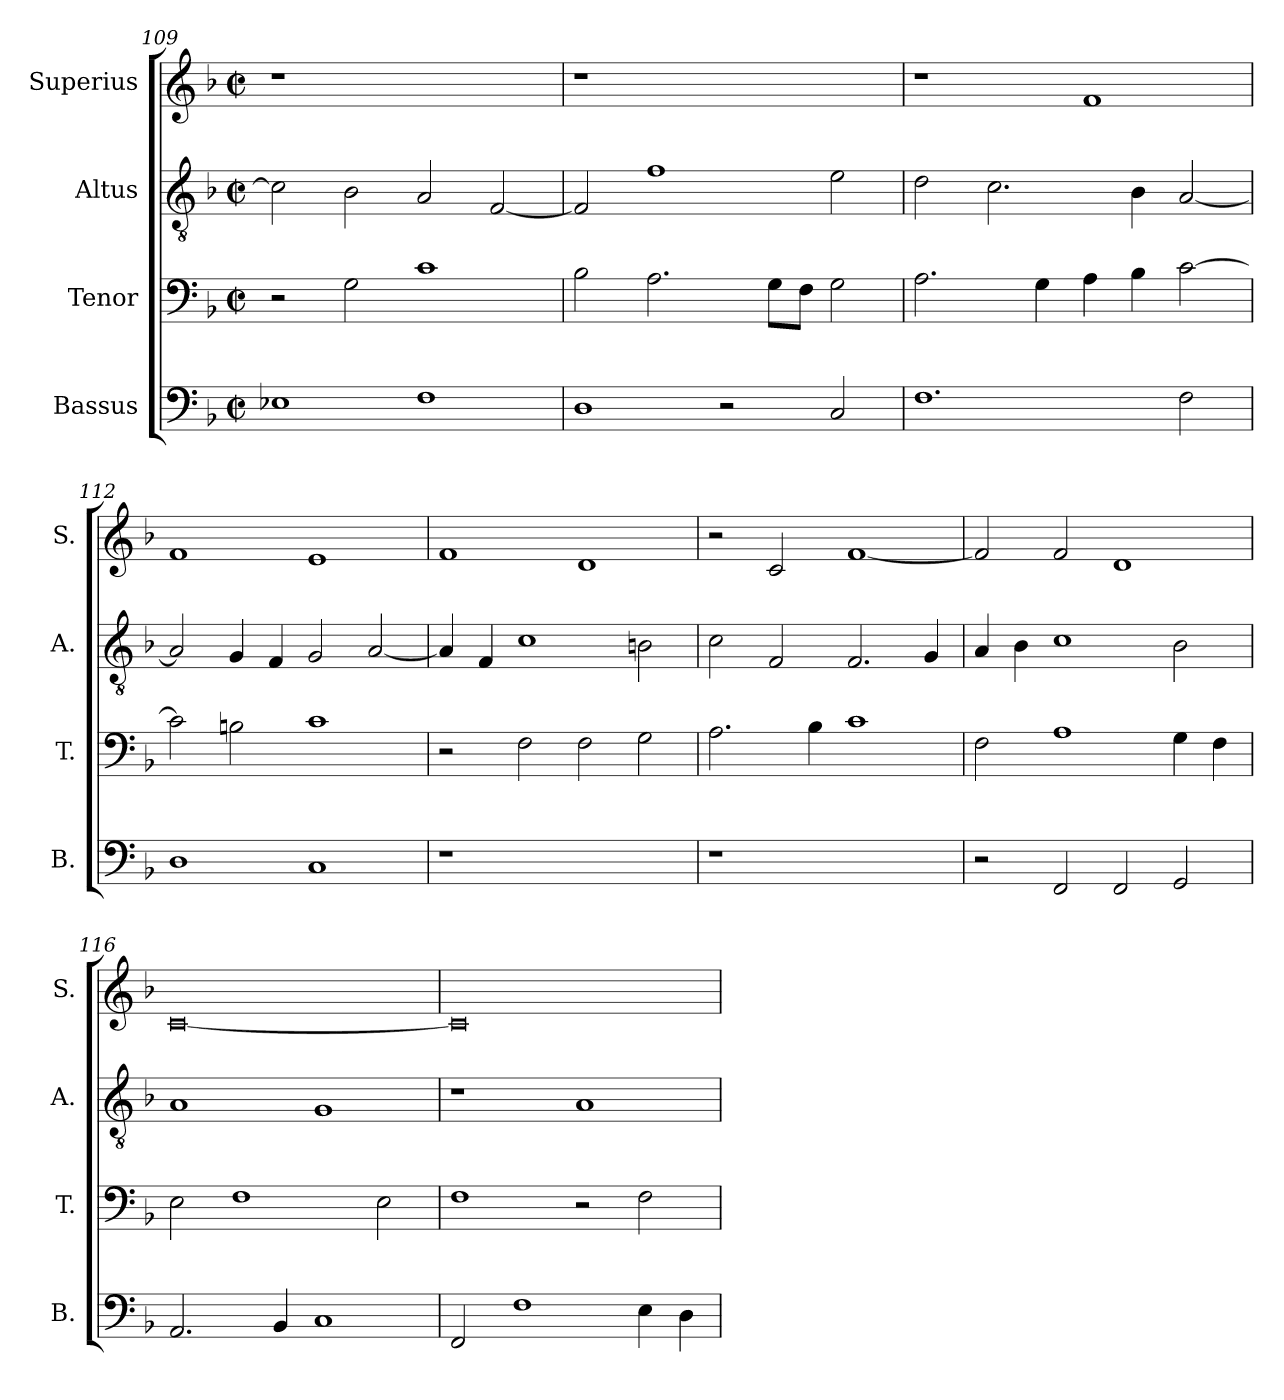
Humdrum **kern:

**kern	**kern	**kern	**kern
*part4	*part3	*part2	*part1
*staff4	*staff3	*staff2	*staff1
*I"Bassus	*I"Tenor	*I"Altus	*I"Superius
*I'B.	*I'T.	*I'A.	*I'S.
!!LO:LB:g=z
*clefF4	*clefF4	*clefGv2	*clefG2
*	*	*ITrd7c12	*
*k[b-]	*k[b-]	*k[b-]	*k[b-]
*F:	*F:	*F:	*F:
*M2/2	*M2/2	*M2/2	*M2/2
*met(c|)	*met(c|)	*met(c|)	*met(c|)
=109	=109	=109	=109
!	!	!	!LO:N:vis=1
1E-Xi	2r	2Ci\]	1r
.	2Gi\	2BB-i\	.
1Fi	1ci	2AAi/	1ryy
.	.	[<2FFi/	.
=110	=110	=110	=110
!	!	!	!LO:N:vis=1
1Di	2B-i\	2FFi/]	1r
.	2.Ai\	1Fi	.
2r	.	.	1ryy
.	8Gi\L	.	.
.	8Fi\J	.	.
2Ci/	2Gi\	2Ei\	.
=111	=111	=111	=111
1.Fi	2.Ai\	2Di\	1r
.	.	2.Ci\	.
.	4Gi\	.	.
.	4Ai\	.	1fi
.	4B-i\	4BB-i\	.
2Fi\	[>2ci\	[<2AAi/	.
=112	=112	=112	=112
1Di	2ci\]	2AAi/]	1fi
.	2Bni\	4GGi/	.
.	.	4FFi/	.
1Ci	1ci	2GGi/	1ei
.	.	[<2AAi/	.
!!LO:LB:g=z
=113	=113	=113	=113
!LO:N:vis=1	!	!	!
1r	2r	4AAi/]	1fi
.	.	4FFi/	.
.	2Fi\	1Ci	.
1ryy	2Fi\	.	1di
.	2Gi\	2BBni\	.
=114	=114	=114	=114
!LO:N:vis=1	!	!	!
1r	2.Ai\	2Ci\	2r
.	.	2FFi/	2ci/
.	4B-i\	.	.
1ryy	1ci	2.FFi/	[<1fi
.	.	4GGi/	.
=115	=115	=115	=115
2r	2Fi\	4AAi/	2fi/]
.	.	4BB-i\	.
2FFi/	1Ai	1Ci	2fi/
2FFi/	.	.	1di
2GGi/	4Gi\	2BB-i\	.
.	4Fi\	.	.
=116	=116	=116	=116
2.AAi/	2Ei\	1AAi	[<0ci
.	1Fi	.	.
4BB-i/	.	.	.
1Ci	.	1GGi	.
.	2Ei\	.	.
=117	=117	=117	=117
2FFi/	1Fi	1r	0ci]
1Fi	.	.	.
.	2r	1AAi	.
4Ei\	2Fi\	.	.
4Di\	.	.	.
=	=	=	=
*-	*-	*-	*-
